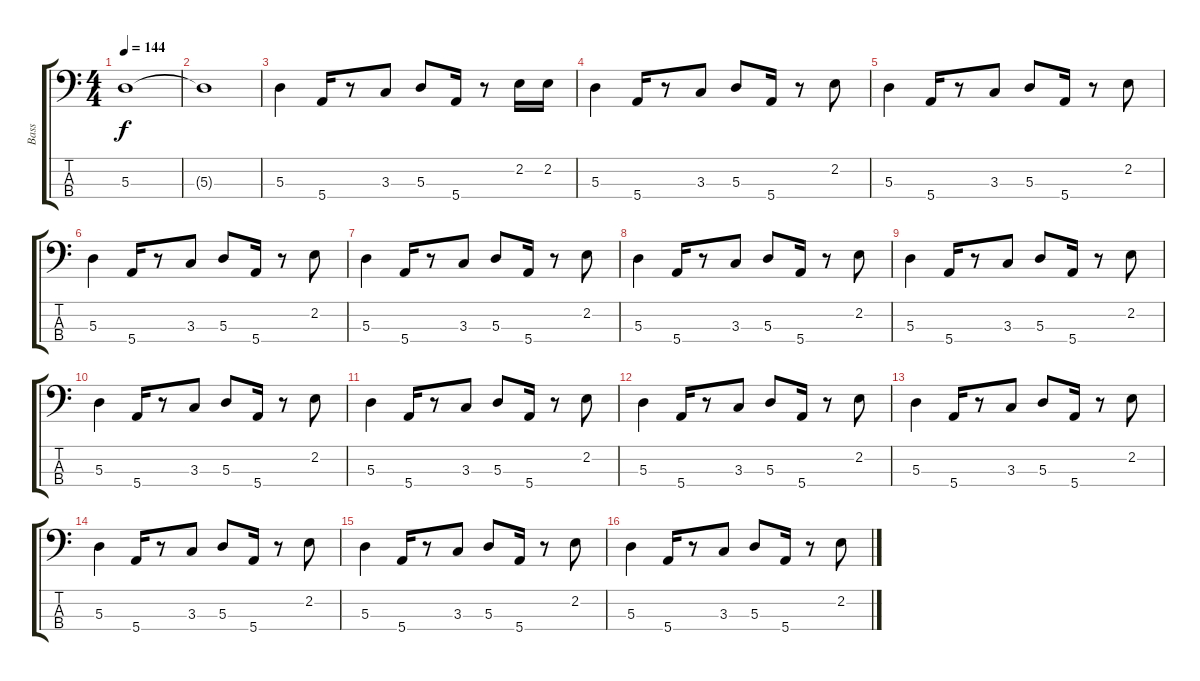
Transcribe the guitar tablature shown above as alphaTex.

\track ("Bass" "Bass") {instrument electricbassfinger}
\staff {score tabs}
\tuning (G2 D2 A1 E1) {hide}
\ts (4 4)
\tempo 144
\clef f4
\ks c
5.3.1{dy f instrument electricbassfinger} |
5.3{t}.1 |
5.3.4 5.4.16 r.8 3.3.8 5.3.8 5.4.16 r.8 2.2.16 2.2.16 |
5.3.4 5.4.16 r.8 3.3.8 5.3.8 5.4.16 r.8 2.2.8 |
5.3.4 5.4.16 r.8 3.3.8 5.3.8 5.4.16 r.8 2.2.8 |
5.3.4 5.4.16 r.8 3.3.8 5.3.8 5.4.16 r.8 2.2.8 |
5.3.4 5.4.16 r.8 3.3.8 5.3.8 5.4.16 r.8 2.2.8 |
5.3.4 5.4.16 r.8 3.3.8 5.3.8 5.4.16 r.8 2.2.8 |
5.3.4 5.4.16 r.8 3.3.8 5.3.8 5.4.16 r.8 2.2.8 |
5.3.4 5.4.16 r.8 3.3.8 5.3.8 5.4.16 r.8 2.2.8 |
5.3.4 5.4.16 r.8 3.3.8 5.3.8 5.4.16 r.8 2.2.8 |
5.3.4 5.4.16 r.8 3.3.8 5.3.8 5.4.16 r.8 2.2.8 |
5.3.4 5.4.16 r.8 3.3.8 5.3.8 5.4.16 r.8 2.2.8 |
5.3.4 5.4.16 r.8 3.3.8 5.3.8 5.4.16 r.8 2.2.8 |
5.3.4 5.4.16 r.8 3.3.8 5.3.8 5.4.16 r.8 2.2.8 |
5.3.4 5.4.16 r.8 3.3.8 5.3.8 5.4.16 r.8 2.2.8
